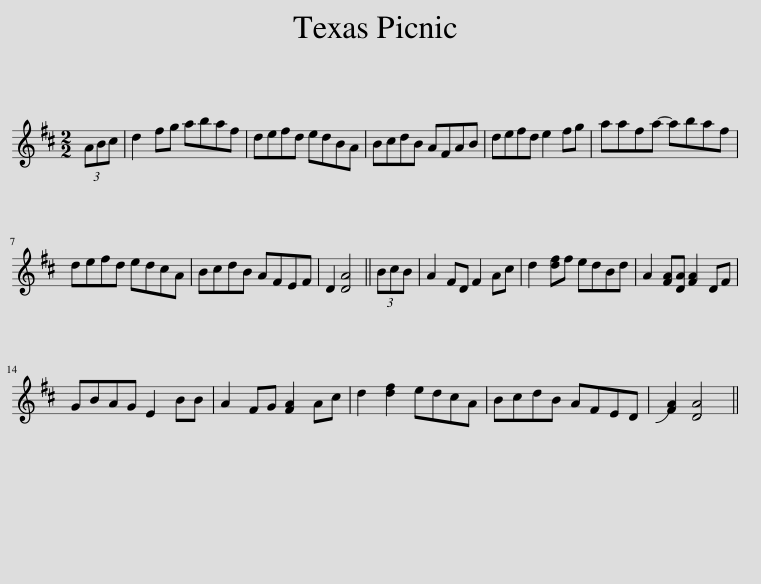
X:1
L:1/8
M:2/2
I:linebreak $
K:D
V:1 treble
V:1
 (3ABc | d2 fg abaf | defd edBA | BcdB AFAB | defd e2 fg | %5
 aafa- abaf |$ defd edcA | BcdB AFEF | D2 [DA]4 || (3BcB | %10
 A2 FD F2 Ac | d2 [df]f edBd | A2 [FA][DA] [FA]2 DF |$ GBAG E2 BB | A2 FG [FA]2 Ac | %15
 d2 [df]2 edcA | BcdB AFED | !slide![FA]2 [DA]4 || %18
